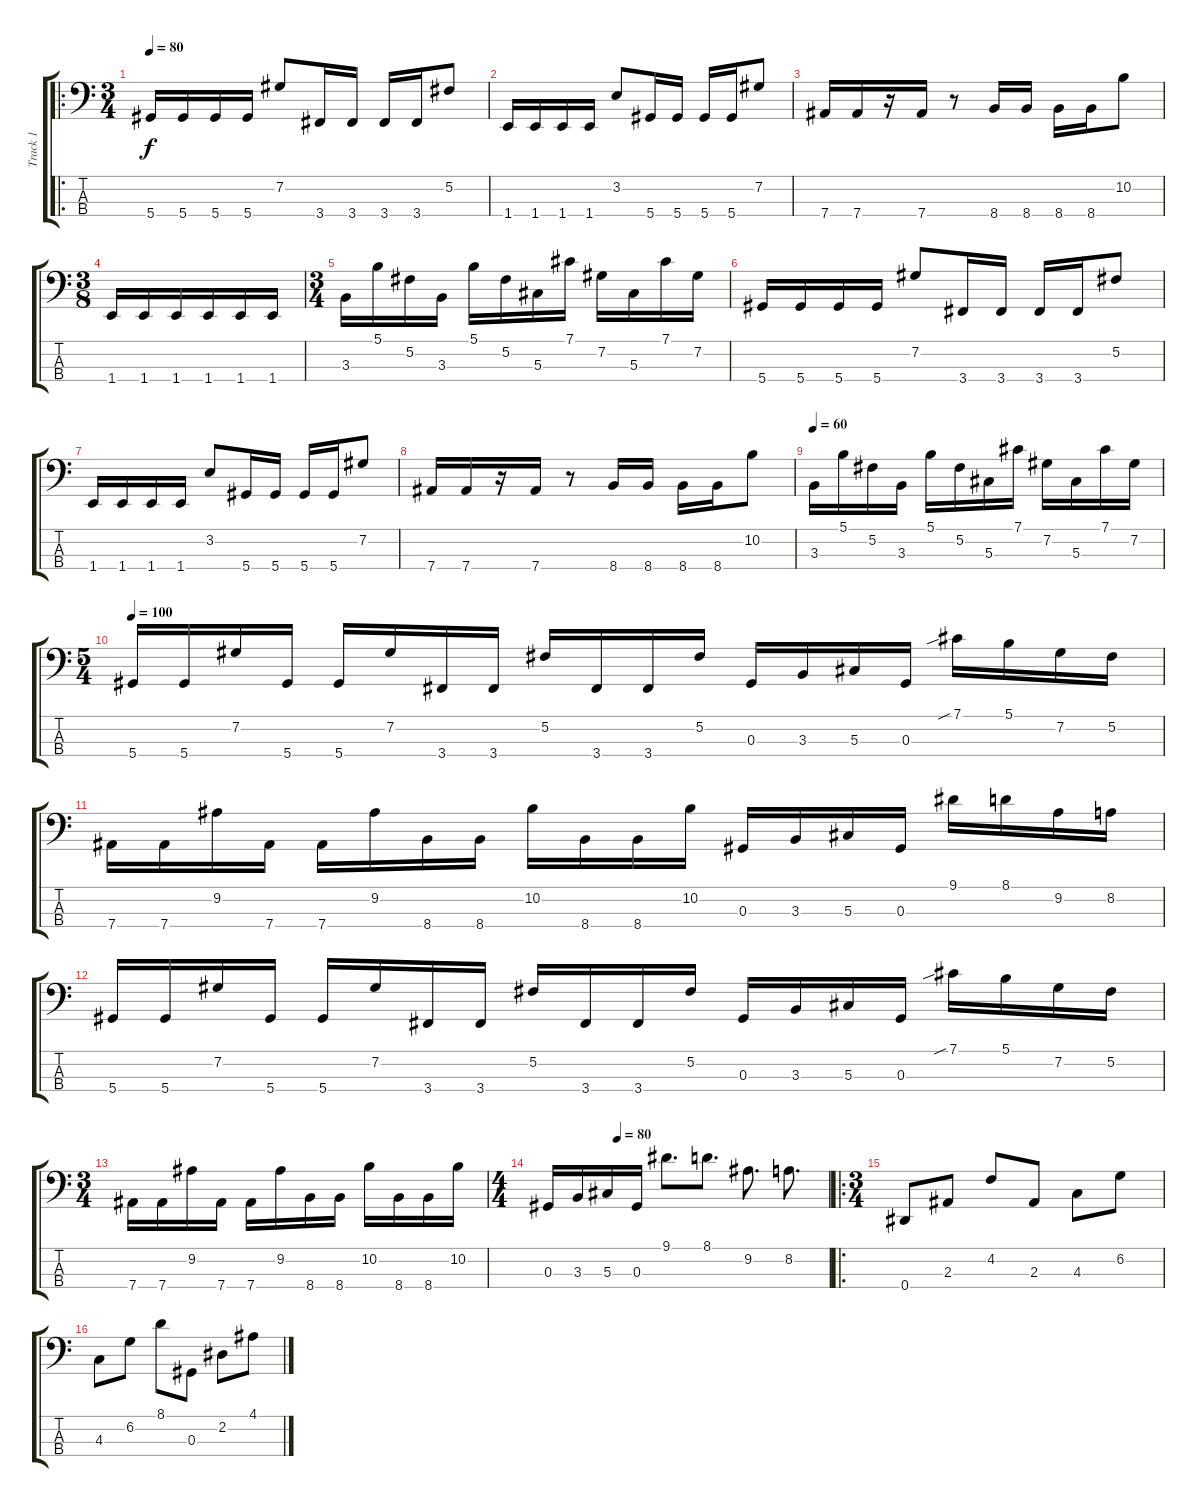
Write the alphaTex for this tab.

\track ("Track 1" "Track 1") {instrument electricbassfinger}
\staff {score tabs}
\tuning (Gb2 Db2 Ab1 Eb1) {hide}
\ro
\ts (3 4)
\tempo 80
\clef f4
\ks c
5.4.16{dy f} 5.4.16 5.4.16 5.4.16 7.2.8 3.4.16 3.4.16 3.4.16 3.4.16 5.2.8 |
1.4.16 1.4.16 1.4.16 1.4.16 3.2.8 5.4.16 5.4.16 5.4.16 5.4.16 7.2.8 |
7.4.16 7.4.16 r.16 7.4.16 r.8 8.4.16 8.4.16 8.4.16 8.4.16 10.2.8 |
\ts (3 8)
1.4.16 1.4.16 1.4.16 1.4.16 1.4.16 1.4.16 |
\ts (3 4)
3.3.16 5.1.16 5.2.16 3.3.16 5.1.16 5.2.16 5.3.16 7.1.16 7.2.16 5.3.16 7.1.16 7.2.16 |
5.4.16 5.4.16 5.4.16 5.4.16 7.2.8 3.4.16 3.4.16 3.4.16 3.4.16 5.2.8 |
1.4.16 1.4.16 1.4.16 1.4.16 3.2.8 5.4.16 5.4.16 5.4.16 5.4.16 7.2.8 |
7.4.16 7.4.16 r.16 7.4.16 r.8 8.4.16 8.4.16 8.4.16 8.4.16 10.2.8 |
\tempo 60
3.3.16 5.1.16 5.2.16 3.3.16 5.1.16 5.2.16 5.3.16 7.1.16 7.2.16 5.3.16 7.1.16 7.2.16 |
\ts (5 4)
\tempo 100
5.4.16 5.4.16 7.2.16 5.4.16 5.4.16 7.2.16 3.4.16 3.4.16 5.2.16 3.4.16 3.4.16 5.2.16 0.3.16 3.3.16 5.3.16 0.3.16 7.1{sib}.16 5.1.16 7.2.16 5.2.16 |
7.4.16 7.4.16 9.2.16 7.4.16 7.4.16 9.2.16 8.4.16 8.4.16 10.2.16 8.4.16 8.4.16 10.2.16 0.3.16 3.3.16 5.3.16 0.3.16 9.1.16 8.1.16 9.2.16 8.2.16 |
5.4.16 5.4.16 7.2.16 5.4.16 5.4.16 7.2.16 3.4.16 3.4.16 5.2.16 3.4.16 3.4.16 5.2.16 0.3.16 3.3.16 5.3.16 0.3.16 7.1{sib}.16 5.1.16 7.2.16 5.2.16 |
\ts (3 4)
7.4.16 7.4.16 9.2.16 7.4.16 7.4.16 9.2.16 8.4.16 8.4.16 10.2.16 8.4.16 8.4.16 10.2.16 |
\ts (4 4)
\tempo (80 0.25)
0.3.16 3.3.16 5.3.16 0.3.16 9.1.8{d} 8.1.8{d} 9.2.8{d} 8.2.8{d} |
\ro
\ts (3 4)
0.4.8 2.3.8 4.2.8 2.3.8 4.3.8 6.2.8 |
4.3.8 6.2.8 8.1.8 0.3.8 2.2.8 4.1.8
